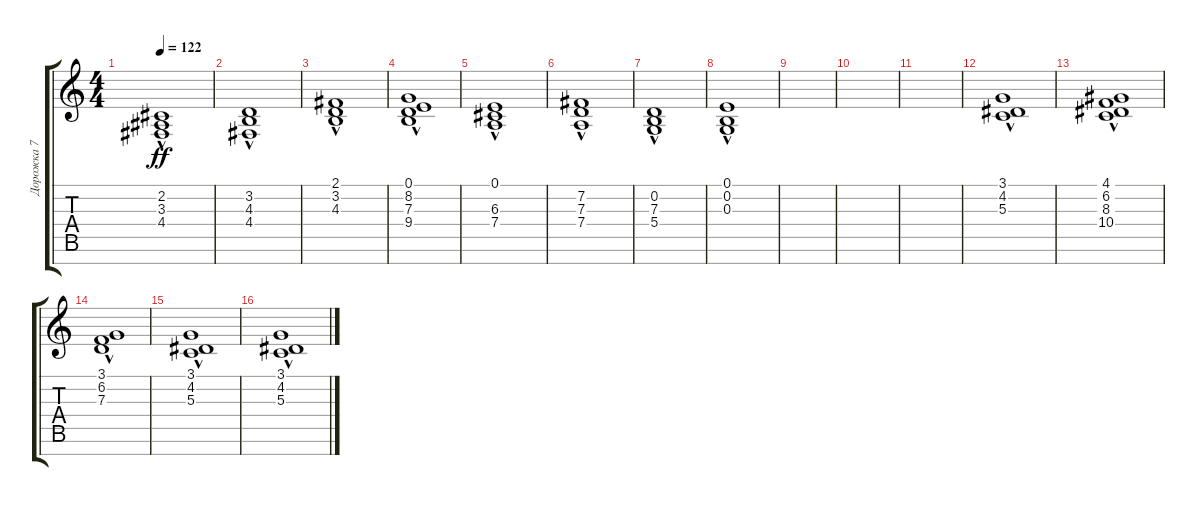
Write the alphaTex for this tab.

\track ("Дорожка 7" "Дорожка 7") {instrument stringensemble2}
\staff {score tabs}
\tuning (E4 B3 G3 D3 A2 E2 B1) {hide}
\ts (4 4)
\tempo 122
\clef g2
\ks c
(2.2{hac} 3.3{hac} 4.4{hac}).1{dy ff} |
(3.2{hac} 4.3{hac} 4.4{hac}).1 |
(2.1{hac} 3.2{hac} 4.3{hac}).1 |
(0.1{hac} 8.2{hac} 7.3{hac} 9.4{hac}).1 |
(0.1{hac} 6.3{hac} 7.4{hac}).1 |
(7.2{hac} 7.3{hac} 7.4{hac}).1 |
(0.2{hac} 7.3{hac} 5.4{hac}).1 |
(0.1{hac} 0.2{hac} 0.3{hac}).1 |
|
|
|
(3.1{hac} 4.2{hac} 5.3{hac}).1 |
(4.1{hac} 6.2{hac} 8.3{hac} 10.4{hac}).1 |
(3.1{hac} 6.2{hac} 7.3{hac}).1 |
(3.1{hac} 4.2{hac} 5.3{hac}).1 |
(3.1{hac} 4.2{hac} 5.3{hac}).1
